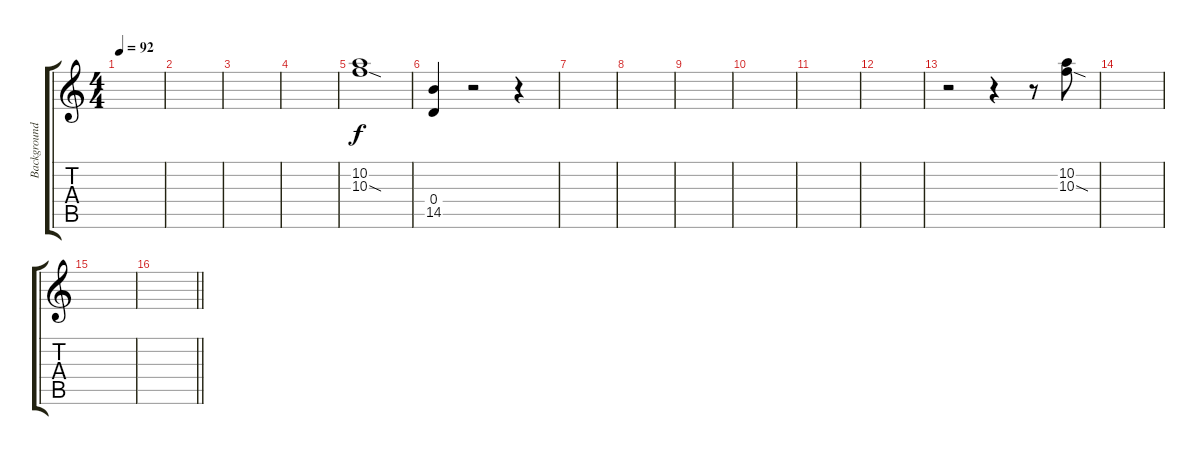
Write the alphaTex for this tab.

\track ("Background" "Background") {instrument distortionguitar}
\staff {score tabs}
\tuning (E4 B3 G3 D3 A2 E2) {hide}
\ts (4 4)
\tempo 92
\clef g2
\ks c
|
|
|
|
(10.2 10.3{sod}).1 |
(0.4 14.5).4{dy f} r.2 r.4 |
|
|
|
|
|
|
r.2 r.4 r.8 (10.2 10.3{sod}).8{volume 9} |
|
|
\barLineRight lightlight
